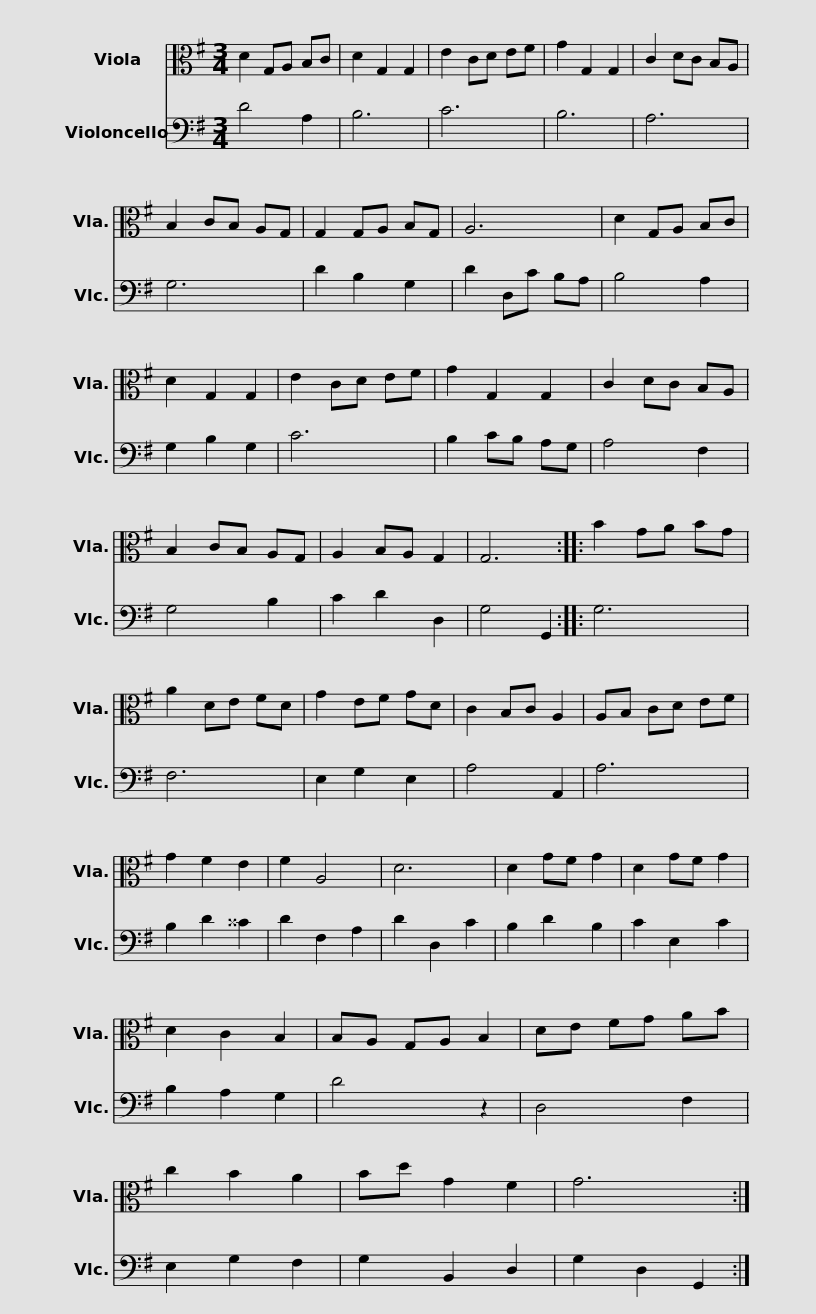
X:1
%%score 1 2
L:1/8
M:3/4
I:linebreak $
K:G
V:1 alto
V:2 bass
V:1
 D2 G,A, B,C | D2 G,2 G,2 | E2 CD EF | G2 G,2 G,2 | C2 DC B,A, | %5
 B,2 CB, A,G, | G,2 G,A, B,G, | A,6 |$ D2 G,A, B,C | D2 G,2 G,2 | %10
 E2 CD EF | G2 G,2 G,2 | C2 DC B,A, | B,2 CB, A,G, | A,2 B,A, G,2 | %15
 G,6 ::$ B2 GA BG | A2 DE FD | G2 EF GD | C2 B,C A,2 | %20
 A,B, CD EF | G2 F2 E2 | F2 A,4 | D6 |$ D2 GF G2 | %25
 D2 GF G2 | D2 C2 B,2 | B,A, G,A, B,2 | DE FG AB | c2 B2 A2 | %30
 Bd G2 F2 | G6 :| %32
V:2
 D4 A,2 | B,6 | C6 | B,6 | A,6 | %5
 G,6 | D2 B,2 G,2 | D2 D,C B,A, |$ B,4 A,2 | G,2 B,2 G,2 | %10
 C6 | B,2 CB, A,G, | A,4 F,2 | G,4 B,2 | C2 D2 D,2 | %15
 G,4 G,,2 ::$ G,6 | F,6 | E,2 G,2 E,2 | A,4 A,,2 | %20
 A,6 | B,2 D2 ^^C2 | D2 F,2 A,2 | D2 D,2 C2 |$ B,2 D2 B,2 | %25
 C2 E,2 C2 | B,2 A,2 G,2 | D4 z2 | D,4 F,2 | E,2 G,2 F,2 | %30
 G,2 B,,2 D,2 | G,2 D,2 G,,2 :| %32
